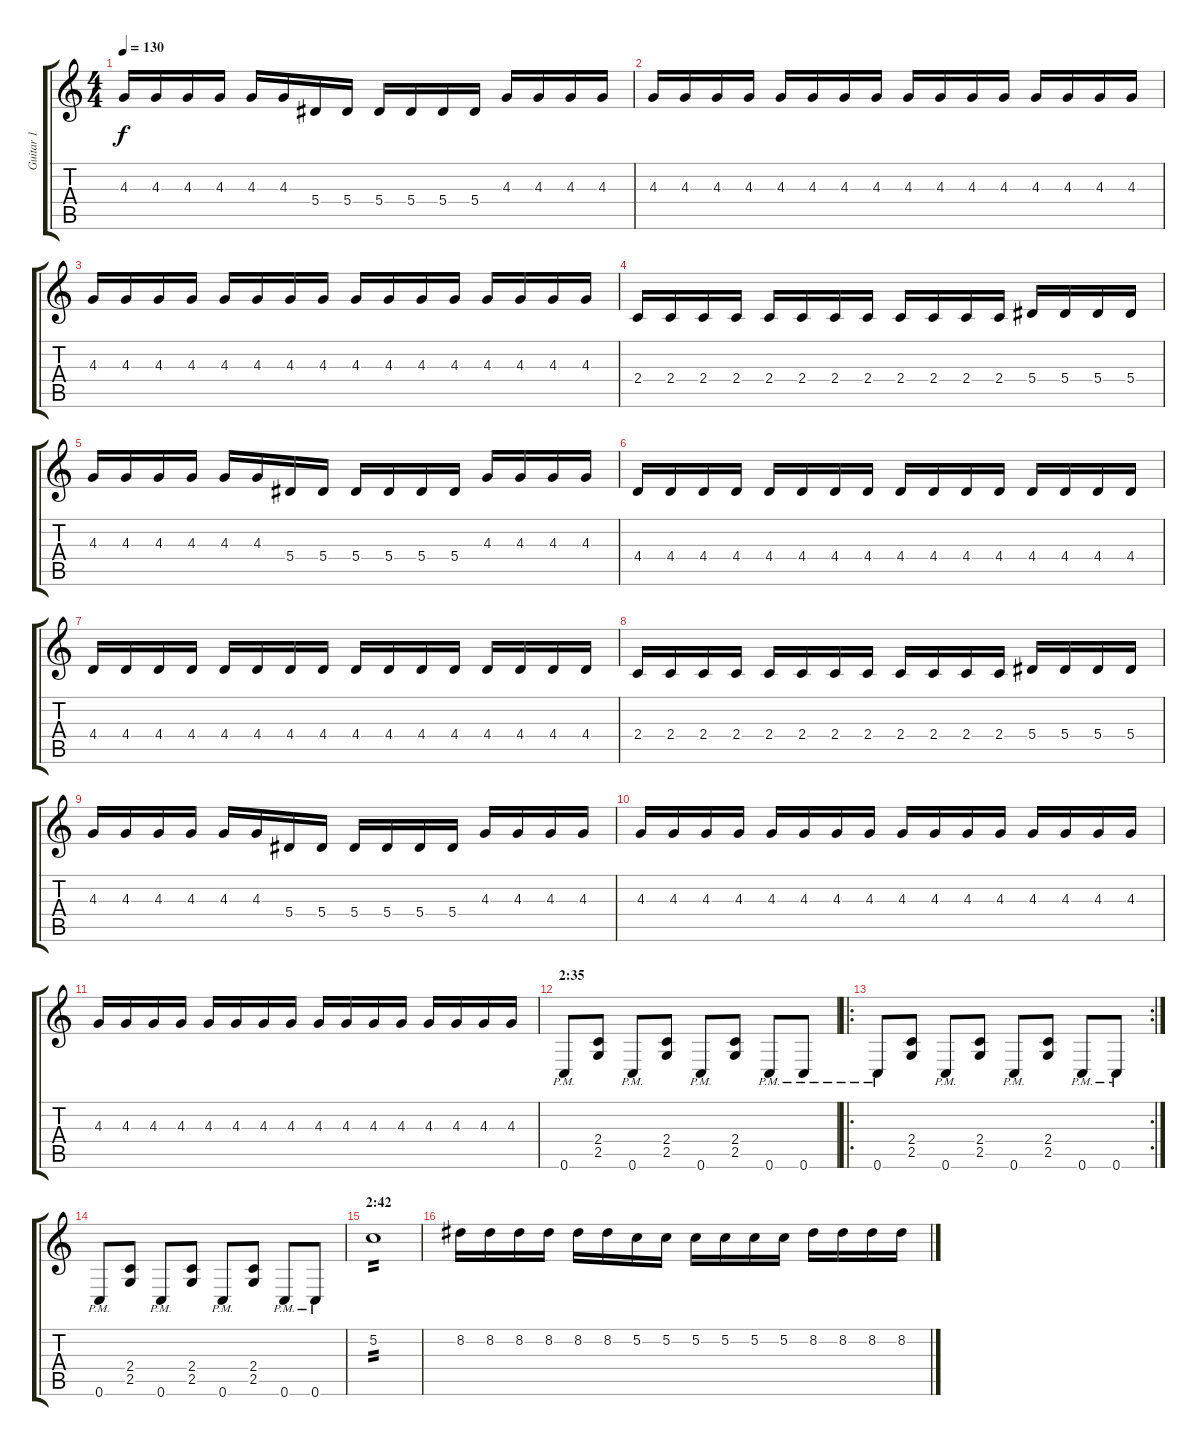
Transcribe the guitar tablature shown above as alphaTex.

\track ("Guitar 1" "Guitar 1") {instrument distortionguitar}
\staff {score tabs}
\tuning (C4 G3 Eb3 Bb2 F2 C2) {hide}
\ts (4 4)
\tempo 130
\clef g2
\ks c
4.3.16{dy f} 4.3.16 4.3.16 4.3.16 4.3.16 4.3.16 5.4.16 5.4.16 5.4.16 5.4.16 5.4.16 5.4.16 4.3.16 4.3.16 4.3.16 4.3.16 |
4.3.16 4.3.16 4.3.16 4.3.16 4.3.16 4.3.16 4.3.16 4.3.16 4.3.16 4.3.16 4.3.16 4.3.16 4.3.16 4.3.16 4.3.16 4.3.16 |
4.3.16 4.3.16 4.3.16 4.3.16 4.3.16 4.3.16 4.3.16 4.3.16 4.3.16 4.3.16 4.3.16 4.3.16 4.3.16 4.3.16 4.3.16 4.3.16 |
2.4.16 2.4.16 2.4.16 2.4.16 2.4.16 2.4.16 2.4.16 2.4.16 2.4.16 2.4.16 2.4.16 2.4.16 5.4.16 5.4.16 5.4.16 5.4.16 |
4.3.16 4.3.16 4.3.16 4.3.16 4.3.16 4.3.16 5.4.16 5.4.16 5.4.16 5.4.16 5.4.16 5.4.16 4.3.16 4.3.16 4.3.16 4.3.16 |
4.4.16 4.4.16 4.4.16 4.4.16 4.4.16 4.4.16 4.4.16 4.4.16 4.4.16 4.4.16 4.4.16 4.4.16 4.4.16 4.4.16 4.4.16 4.4.16 |
4.4.16 4.4.16 4.4.16 4.4.16 4.4.16 4.4.16 4.4.16 4.4.16 4.4.16 4.4.16 4.4.16 4.4.16 4.4.16 4.4.16 4.4.16 4.4.16 |
2.4.16 2.4.16 2.4.16 2.4.16 2.4.16 2.4.16 2.4.16 2.4.16 2.4.16 2.4.16 2.4.16 2.4.16 5.4.16 5.4.16 5.4.16 5.4.16 |
4.3.16 4.3.16 4.3.16 4.3.16 4.3.16 4.3.16 5.4.16 5.4.16 5.4.16 5.4.16 5.4.16 5.4.16 4.3.16 4.3.16 4.3.16 4.3.16 |
4.3.16 4.3.16 4.3.16 4.3.16 4.3.16 4.3.16 4.3.16 4.3.16 4.3.16 4.3.16 4.3.16 4.3.16 4.3.16 4.3.16 4.3.16 4.3.16 |
4.3.16 4.3.16 4.3.16 4.3.16 4.3.16 4.3.16 4.3.16 4.3.16 4.3.16 4.3.16 4.3.16 4.3.16 4.3.16 4.3.16 4.3.16 4.3.16 |
\section ("" "2:35")
0.6{pm}.8{instrument distortionguitar} (2.4 2.5).8 0.6{pm}.8 (2.4 2.5).8 0.6{pm}.8 (2.4 2.5).8 0.6{pm}.8 0.6{pm}.8 |
\ro
\rc 2
0.6{pm}.8 (2.4 2.5).8 0.6{pm}.8 (2.4 2.5).8 0.6{pm}.8 (2.4 2.5).8 0.6{pm}.8 0.6{pm}.8 |
0.6{pm}.8 (2.4 2.5).8 0.6{pm}.8 (2.4 2.5).8 0.6{pm}.8 (2.4 2.5).8 0.6{pm}.8 0.6{pm}.8 |
\section ("" "2:42")
5.2.1{tp 2 instrument overdrivenguitar} |
8.2.16 8.2.16 8.2.16 8.2.16 8.2.16 8.2.16 5.2.16 5.2.16 5.2.16 5.2.16 5.2.16 5.2.16 8.2.16 8.2.16 8.2.16 8.2.16
